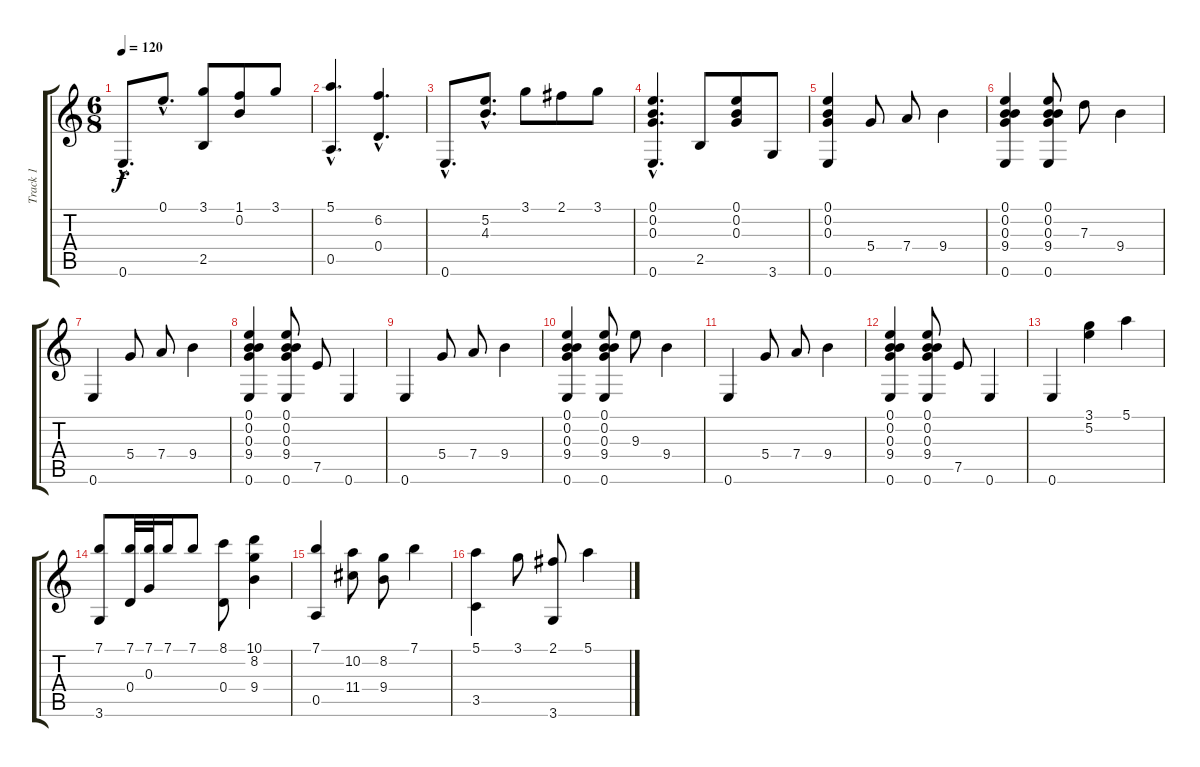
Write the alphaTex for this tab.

\track ("Track 1" "Track 1") {instrument acousticguitarnylon}
\staff {score tabs}
\tuning (E4 B3 G3 D3 A2 E2) {hide}
\ts (6 8)
\tempo 120
\clef g2
\ks c
0.6{hac}.8{d dy f} 0.1{hac}.8{d} (3.1 2.5).8 (1.1 0.2).8 3.1.8 |
(5.1{hac} 0.5{hac}).4{d} (6.2{hac} 0.4{hac}).4{d} |
0.6{hac}.8{d} (5.2{hac} 4.3{hac}).8{d} 3.1.8 2.1.8 3.1.8 |
(0.1{hac} 0.2{hac} 0.3{hac} 0.6{hac}).4{d} 2.5.8 (0.1 0.2 0.3).8 3.6.8 |
(0.1 0.2 0.3 0.6).4 5.4.8 7.4.8 9.4.4 |
(0.1 0.2 0.3 9.4 0.6).4 (0.1 0.2 0.3 9.4 0.6).8 7.3.8 9.4.4 |
0.6.4 5.4.8 7.4.8 9.4.4 |
(0.1 0.2 0.3 9.4 0.6).4 (0.1 0.2 0.3 9.4 0.6).8 7.5.8 0.6.4 |
0.6.4 5.4.8 7.4.8 9.4.4 |
(0.1 0.2 0.3 9.4 0.6).4 (0.1 0.2 0.3 9.4 0.6).8 9.3.8 9.4.4 |
0.6.4 5.4.8 7.4.8 9.4.4 |
(0.1 0.2 0.3 9.4 0.6).4 (0.1 0.2 0.3 9.4 0.6).8 7.5.8 0.6.4 |
0.6.4 (3.1 5.2).4 5.1.4 |
(7.1 3.6).8 (7.1 0.4).32 (7.1 0.3).32 7.1.16 7.1.8 (8.1 0.4).8 (10.1 8.2 9.4).4 |
(7.1 0.5).4 (10.2 11.4).8 (8.2 9.4).8 7.1.4 |
(5.1 3.5).4 3.1.8 (2.1 3.6).8 5.1.4
